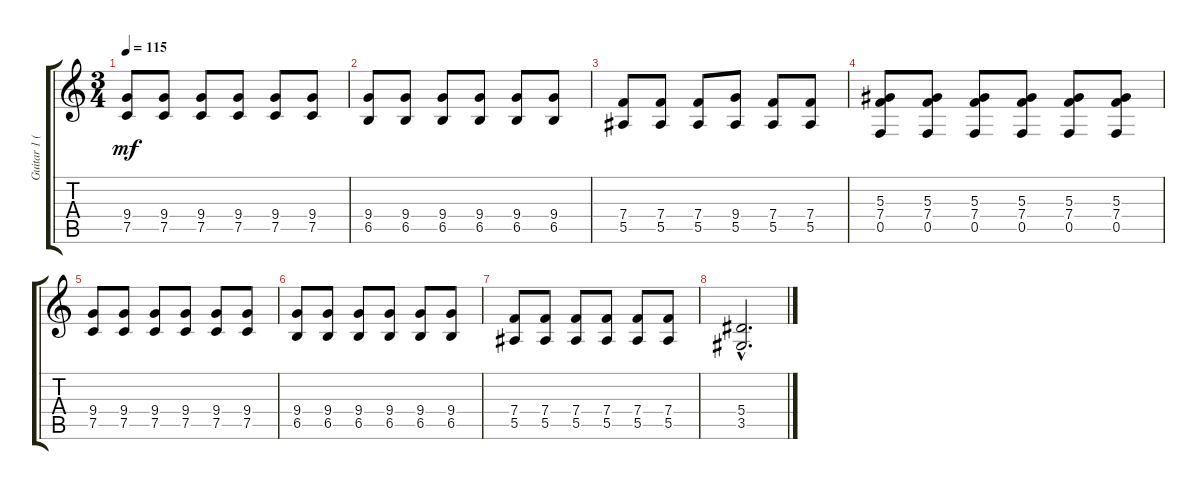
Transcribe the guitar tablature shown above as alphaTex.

\track ("Guitar 1 (Lead)" "Guitar 1 (") {instrument distortionguitar}
\staff {score tabs}
\tuning (C4 G3 Eb3 Bb2 F2 C2) {hide}
\ts (3 4)
\tempo 115
\clef g2
\ks c
(9.4 7.5).8{dy mf} (9.4 7.5).8 (9.4 7.5).8 (9.4 7.5).8 (9.4 7.5).8 (9.4 7.5).8 |
(9.4 6.5).8 (9.4 6.5).8 (9.4 6.5).8 (9.4 6.5).8 (9.4 6.5).8 (9.4 6.5).8 |
(7.4 5.5).8 (7.4 5.5).8 (7.4 5.5).8 (9.4 5.5).8 (7.4 5.5).8 (7.4 5.5).8 |
(5.3 7.4 0.5).8 (5.3 7.4 0.5).8 (5.3 7.4 0.5).8 (5.3 7.4 0.5).8 (5.3 7.4 0.5).8 (5.3 7.4 0.5).8 |
(9.4 7.5).8 (9.4 7.5).8 (9.4 7.5).8 (9.4 7.5).8 (9.4 7.5).8 (9.4 7.5).8 |
(9.4 6.5).8 (9.4 6.5).8 (9.4 6.5).8 (9.4 6.5).8 (9.4 6.5).8 (9.4 6.5).8 |
(7.4 5.5).8 (7.4 5.5).8 (7.4 5.5).8 (7.4 5.5).8 (7.4 5.5).8 (7.4 5.5).8 |
(5.4{hac} 3.5{hac}).2{d}
